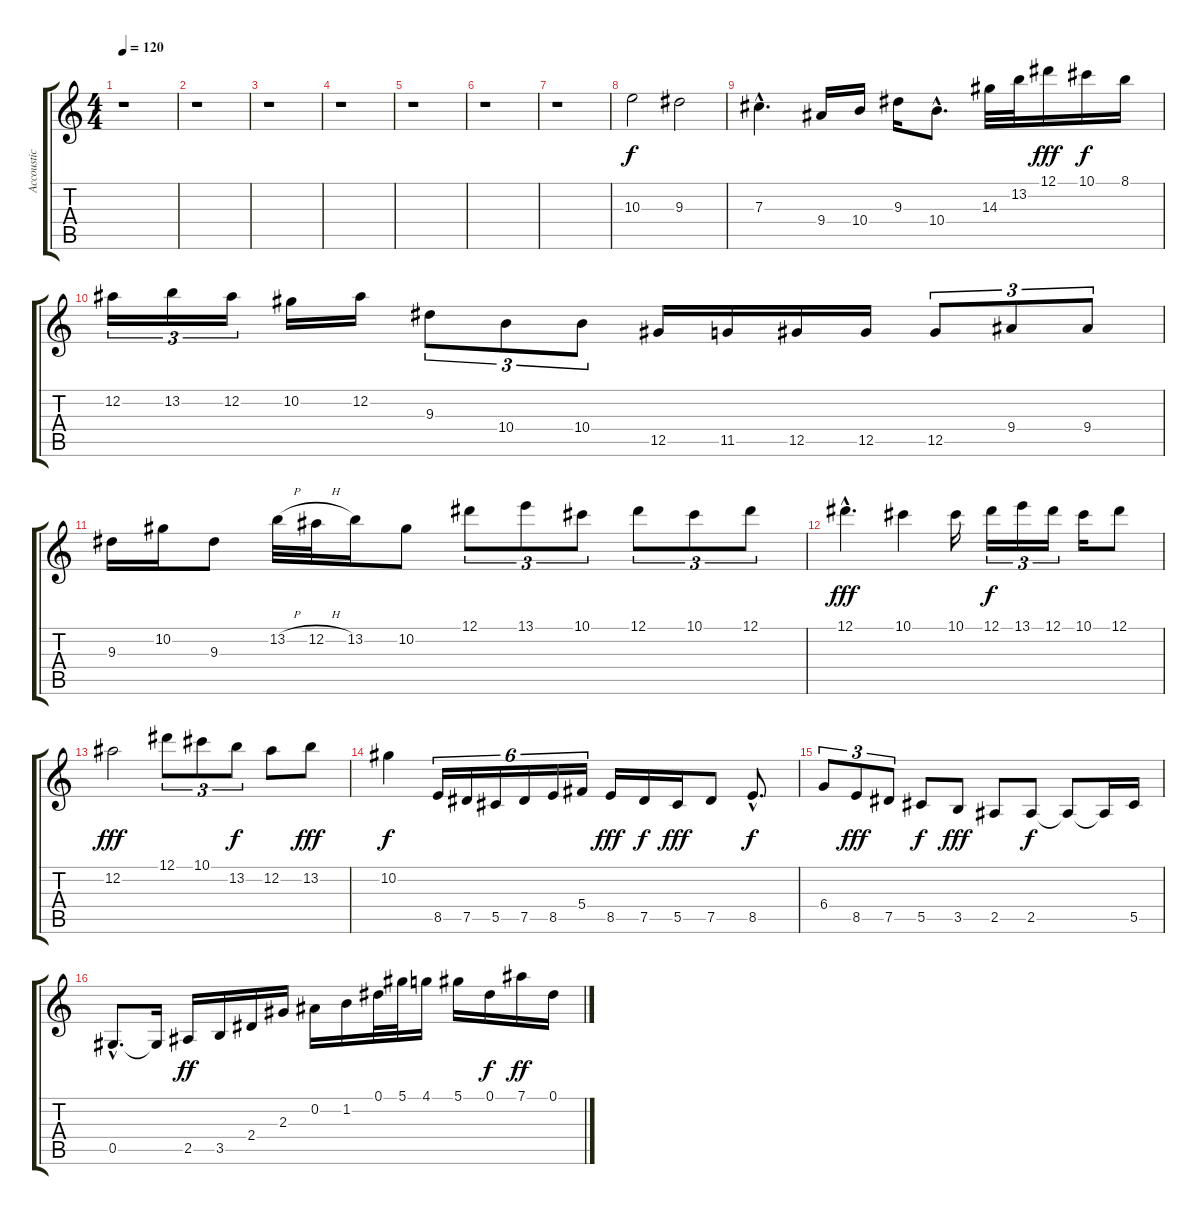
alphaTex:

\track ("Accoustic Guitar Nylon" "Accoustic ") {instrument acousticguitarnylon}
\staff {score tabs}
\tuning (Eb4 Bb3 Gb3 Db3 Ab2 Eb2) {hide}
\ts (4 4)
\tempo 120
\clef g2
\ks c
r.1{dy fff} |
r.1 |
r.1 |
r.1 |
r.1 |
r.1 |
r.1 |
10.3.2{dy f} 9.3.2 |
7.3{hac}.4{d} 9.4.16 10.4.16 9.3.16 10.4{hac}.8{d} 14.3.32 13.2.32 12.1.16{dy fff} 10.1.16{dy f} 8.1.16 |
12.2.16{tu (3 2)} 13.2.16{tu (3 2)} 12.2.16{tu (3 2)} 10.2.16 12.2.16 9.3.8{tu (3 2)} 10.4.8{tu (3 2)} 10.4.8{tu (3 2)} 12.5.16 11.5.16 12.5.16 12.5.16 12.5.8{tu (3 2)} 9.4.8{tu (3 2)} 9.4.8{tu (3 2)} |
9.3.16 10.2.16 9.3.8 13.2{h}.32 12.2{h}.32 13.2.16 10.2.8 12.1.8{tu (3 2)} 13.1.8{tu (3 2)} 10.1.8{tu (3 2)} 12.1.8{tu (3 2)} 10.1.8{tu (3 2)} 12.1.8{tu (3 2)} |
12.1{hac}.4{d dy fff} 10.1.4 10.1.16 12.1.16{tu (3 2) dy f} 13.1.16{tu (3 2)} 12.1.16{tu (3 2)} 10.1.16 12.1.8 |
12.2.2{dy fff} 12.1.8{tu (3 2)} 10.1.8{tu (3 2)} 13.2.8{tu (3 2) dy f} 12.2.8 13.2.8{dy fff} |
10.2.4{dy f} 8.5.16{tu (6 4)} 7.5.16{tu (6 4)} 5.5.16{tu (6 4)} 7.5.16{tu (6 4)} 8.5.16{tu (6 4)} 5.4.16{tu (6 4)} 8.5.16{dy fff} 7.5.16{dy f} 5.5.16{dy fff} 7.5.8 8.5{hac}.8{d dy f} |
6.4.8{tu (3 2)} 8.5.8{tu (3 2) dy fff} 7.5.8{tu (3 2)} 5.5.8{dy f} 3.5.8{dy fff} 2.5.8 2.5.8{dy f} 2.5{t}.8 2.5{t}.16 5.5.16 |
0.5{hac}.8{d} 0.5{t}.16 2.5.16{dy ff} 3.5.16 2.4.16 2.3.16 0.2.16 1.2.16 0.1.32 5.1.32 4.1.16 5.1.16 0.1.16{dy f} 7.1.16{dy ff} 0.1.16
